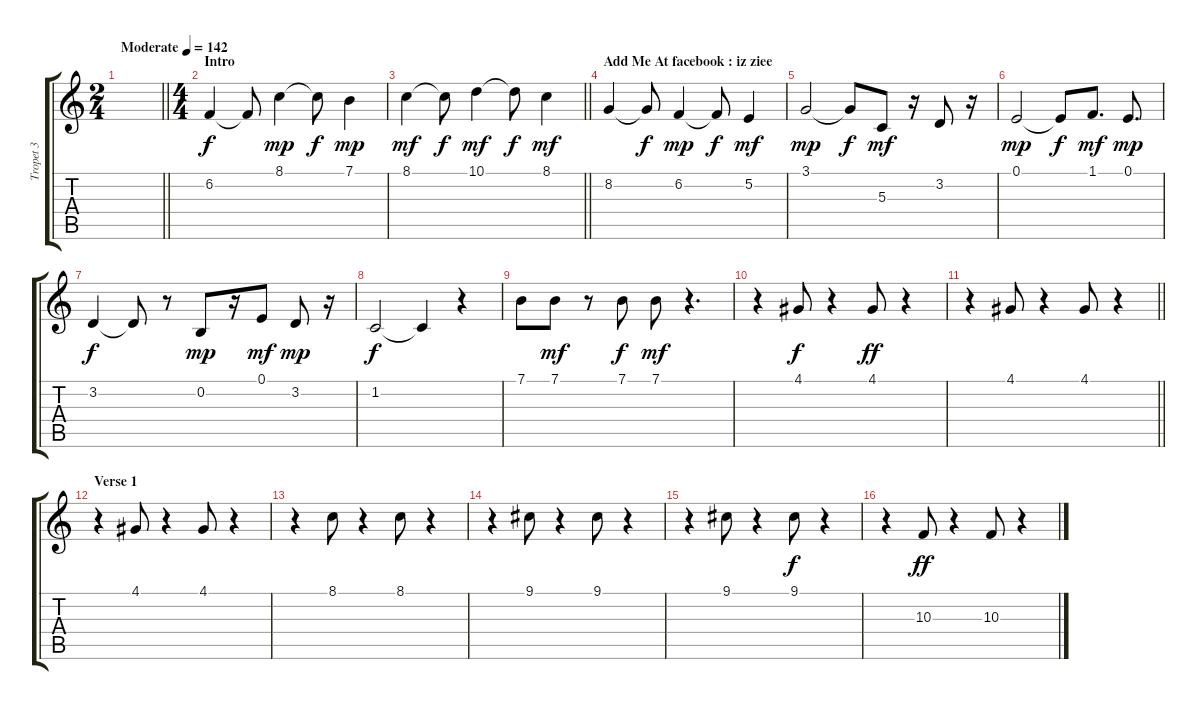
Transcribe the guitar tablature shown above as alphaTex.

\track ("Tropet 3" "Tropet 3") {instrument tenorsax}
\staff {score tabs}
\tuning (E4 B3 G3 D3 A2 E2) {hide}
\ts (2 4)
\tempo (142 "Moderate")
\clef g2
\barLineRight lightlight
\ks c
|
\ts (4 4)
\section ("" "Intro")
6.2.4 6.2{t}.8{dy f} 8.1.4{dy mp} 8.1{t}.8{dy f} 7.1.4{dy mp} |
\barLineRight lightlight
8.1.4{dy mf} 8.1{t}.8{dy f} 10.1.4{dy mf} 10.1{t}.8{dy f} 8.1.4{dy mf} |
\section ("" "Add Me At facebook : iz ziee")
8.2.4 8.2{t}.8{dy f} 6.2.4{dy mp} 6.2{t}.8{dy f} 5.2.4{dy mf} |
3.1.2{dy mp} 3.1{t}.8{dy f} 5.3.8{dy mf} r.16 3.2.8 r.16 |
0.1.2{dy mp} 0.1{t}.8{dy f} 1.1.8{d dy mf} 0.1.8{d dy mp} |
3.2.4{dy f} 3.2{t}.8 r.8 0.2.8{dy mp} r.16 0.1.8{dy mf} 3.2.8{dy mp} r.16 |
1.2.2{dy f} 1.2{t}.4 r.4 |
7.1.8 7.1.8{dy mf} r.8 7.1.8{dy f} 7.1.8{dy mf} r.4{d} |
r.4 4.1.8{dy f} r.4 4.1.8{dy ff} r.4 |
\barLineRight lightlight
r.4 4.1.8 r.4 4.1.8 r.4 |
\section ("" "Verse 1")
r.4 4.1.8 r.4 4.1.8 r.4 |
r.4 8.1.8 r.4 8.1.8 r.4 |
r.4 9.1.8 r.4 9.1.8 r.4 |
r.4 9.1.8 r.4 9.1.8{dy f} r.4 |
r.4 10.3.8{dy ff} r.4 10.3.8 r.4
